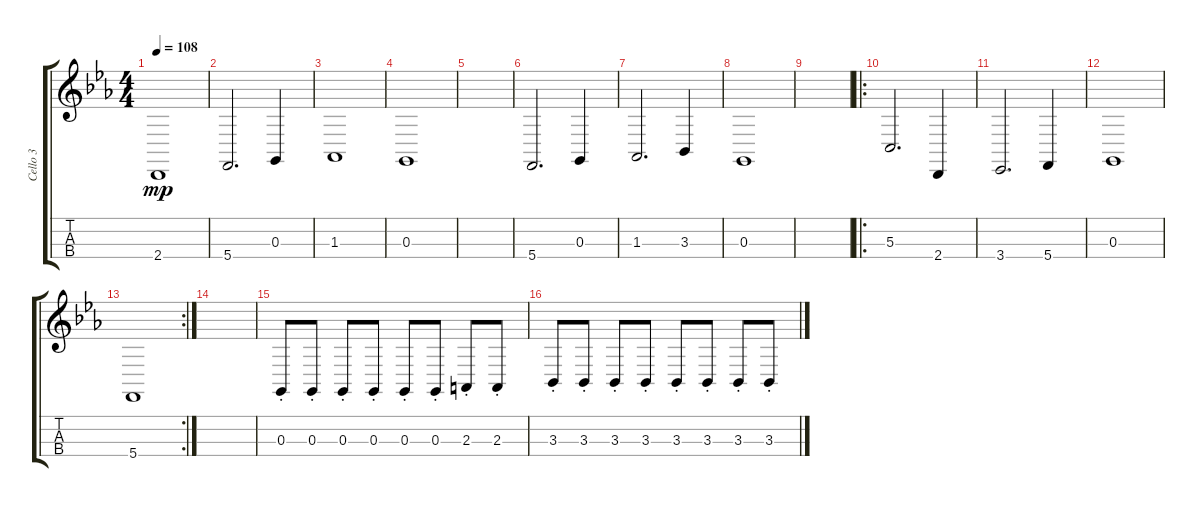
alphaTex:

\track ("Cello 3" "Cello 3") {instrument cello}
\staff {score tabs}
\tuning (A3 D3 G2 C2) {hide}
\ts (4 4)
\tempo 108
\clef g2
\ks eb
2.4.1{dy mp} |
5.4.2{d} 0.3.4 |
1.3.1 |
0.3.1 |
|
5.4.2{d} 0.3.4 |
1.3.2{d} 3.3.4 |
0.3.1 |
|
\ro
5.3.2{d} 2.4.4 |
3.4.2{d} 5.4.4 |
0.3.1 |
\rc 2
5.4.1 |
|
0.3{st}.8 0.3{st}.8 0.3{st}.8 0.3{st}.8 0.3{st}.8 0.3{st}.8 2.3{st}.8 2.3{st}.8 |
3.3{st}.8 3.3{st}.8 3.3{st}.8 3.3{st}.8 3.3{st}.8 3.3{st}.8 3.3{st}.8 3.3{st}.8
